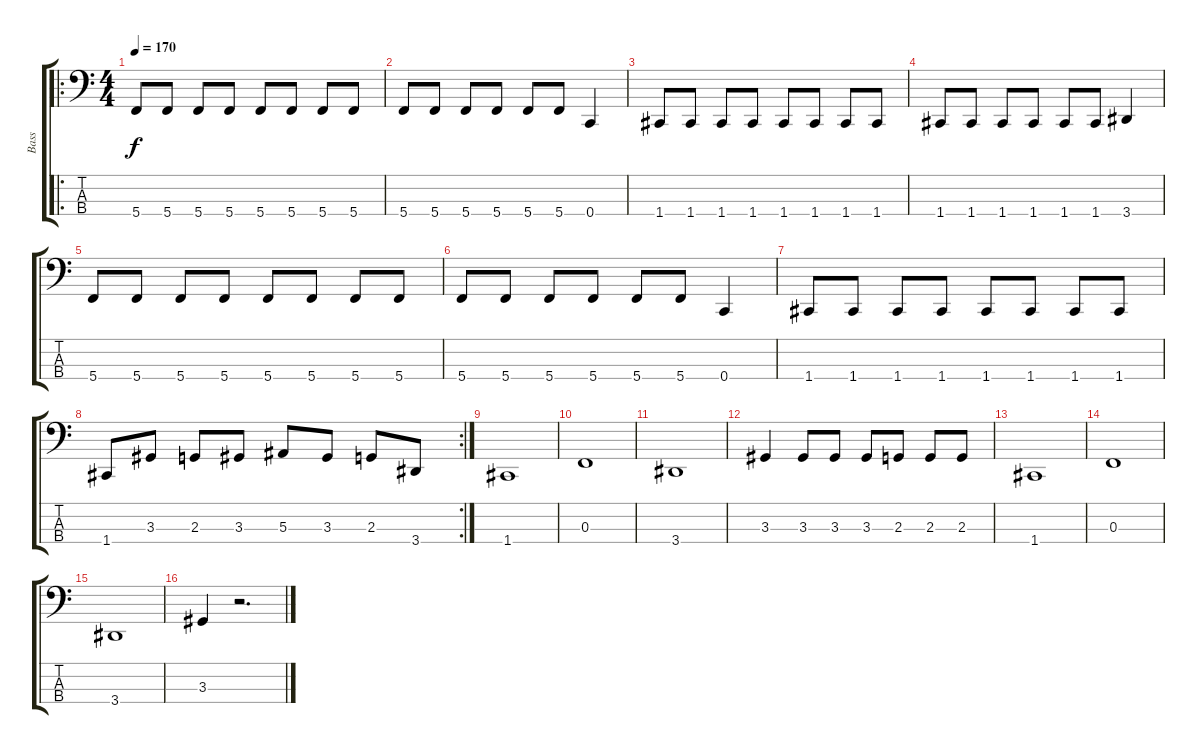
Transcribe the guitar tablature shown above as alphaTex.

\track ("Bass" "Bass") {instrument electricbasspick}
\staff {score tabs}
\tuning (Eb2 Bb1 F1 C1) {hide}
\ro
\ts (4 4)
\tempo 170
\clef f4
\ks c
5.4.8{dy f} 5.4.8 5.4.8 5.4.8 5.4.8 5.4.8 5.4.8 5.4.8 |
5.4.8 5.4.8 5.4.8 5.4.8 5.4.8 5.4.8 0.4.4 |
1.4.8 1.4.8 1.4.8 1.4.8 1.4.8 1.4.8 1.4.8 1.4.8 |
1.4.8 1.4.8 1.4.8 1.4.8 1.4.8 1.4.8 3.4.4 |
5.4.8 5.4.8 5.4.8 5.4.8 5.4.8 5.4.8 5.4.8 5.4.8 |
5.4.8 5.4.8 5.4.8 5.4.8 5.4.8 5.4.8 0.4.4 |
1.4.8 1.4.8 1.4.8 1.4.8 1.4.8 1.4.8 1.4.8 1.4.8 |
\rc 2
1.4.8 3.3.8 2.3.8 3.3.8 5.3.8 3.3.8 2.3.8 3.4.8 |
1.4.1 |
0.3.1 |
3.4.1 |
3.3.4 3.3.8 3.3.8 3.3.8 2.3.8 2.3.8 2.3.8 |
1.4.1 |
0.3.1 |
3.4.1 |
3.3.4 r.2{d}
